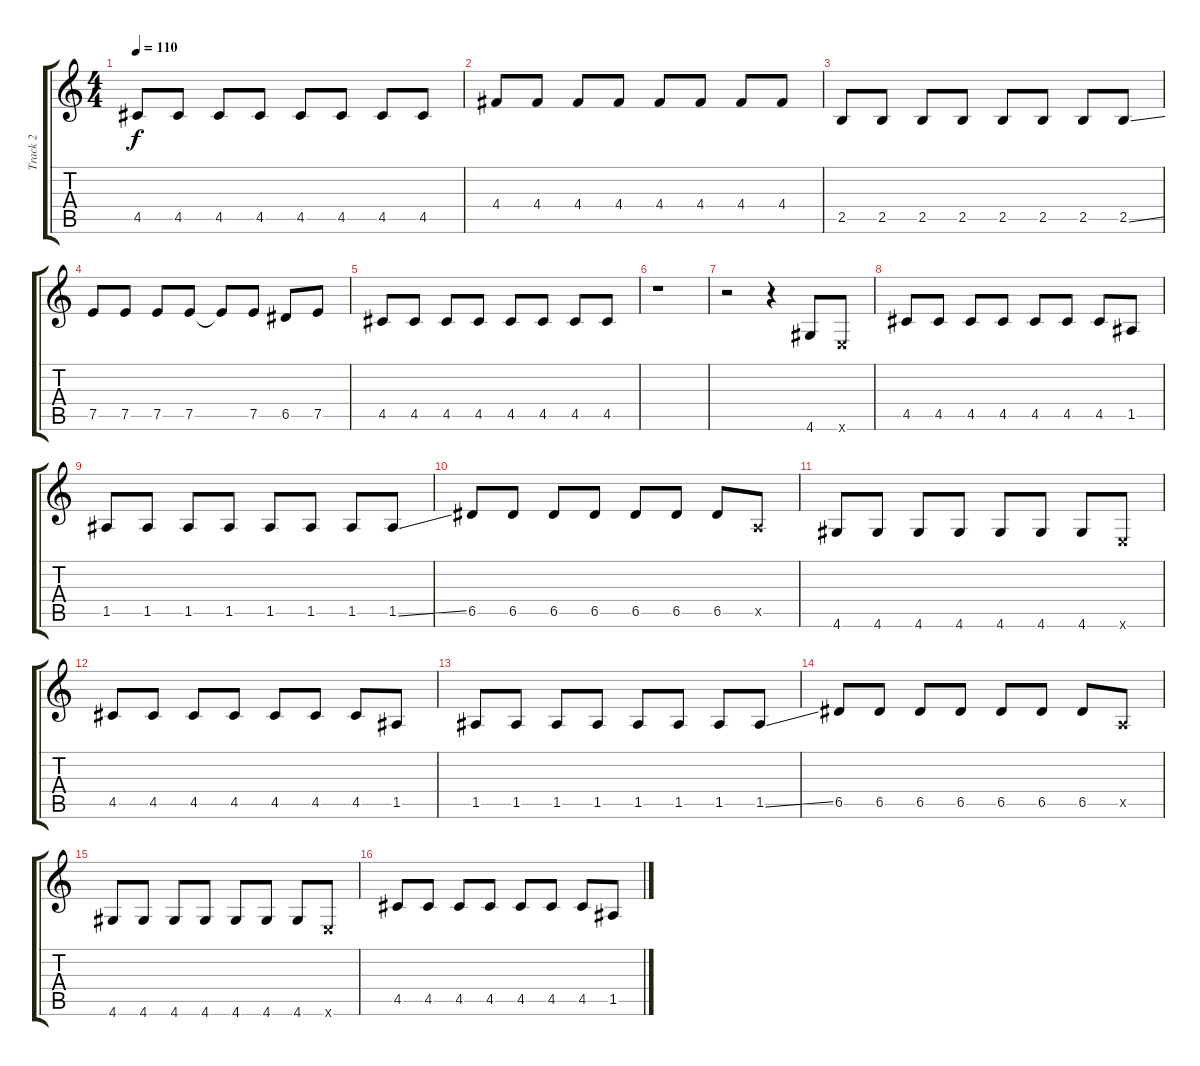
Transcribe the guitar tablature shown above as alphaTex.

\track ("Track 2" "Track 2") {instrument electricguitarmuted}
\staff {score tabs}
\tuning (E4 B3 G3 D3 A2 E2) {hide}
\ts (4 4)
\tempo 110
\clef g2
\ks c
4.5.8{dy f} 4.5.8 4.5.8 4.5.8 4.5.8 4.5.8 4.5.8 4.5.8 |
4.4.8 4.4.8 4.4.8 4.4.8 4.4.8 4.4.8 4.4.8 4.4.8 |
2.5.8 2.5.8 2.5.8 2.5.8 2.5.8 2.5.8 2.5.8 2.5{ss}.8 |
7.5.8 7.5.8 7.5.8 7.5.8 7.5{t}.8 7.5.8 6.5.8 7.5.8 |
4.5.8 4.5.8 4.5.8 4.5.8 4.5.8 4.5.8 4.5.8 4.5.8 |
r.1 |
r.2 r.4 4.6.8 0.6{x}.8 |
4.5.8 4.5.8 4.5.8 4.5.8 4.5.8 4.5.8 4.5.8 1.5.8 |
1.5.8 1.5.8 1.5.8 1.5.8 1.5.8 1.5.8 1.5.8 1.5{ss}.8 |
6.5.8 6.5.8 6.5.8 6.5.8 6.5.8 6.5.8 6.5.8 0.5{x}.8 |
4.6.8 4.6.8 4.6.8 4.6.8 4.6.8 4.6.8 4.6.8 0.6{x}.8 |
4.5.8 4.5.8 4.5.8 4.5.8 4.5.8 4.5.8 4.5.8 1.5.8 |
1.5.8 1.5.8 1.5.8 1.5.8 1.5.8 1.5.8 1.5.8 1.5{ss}.8 |
6.5.8 6.5.8 6.5.8 6.5.8 6.5.8 6.5.8 6.5.8 0.5{x}.8 |
4.6.8 4.6.8 4.6.8 4.6.8 4.6.8 4.6.8 4.6.8 0.6{x}.8 |
4.5.8 4.5.8 4.5.8 4.5.8 4.5.8 4.5.8 4.5.8 1.5.8
